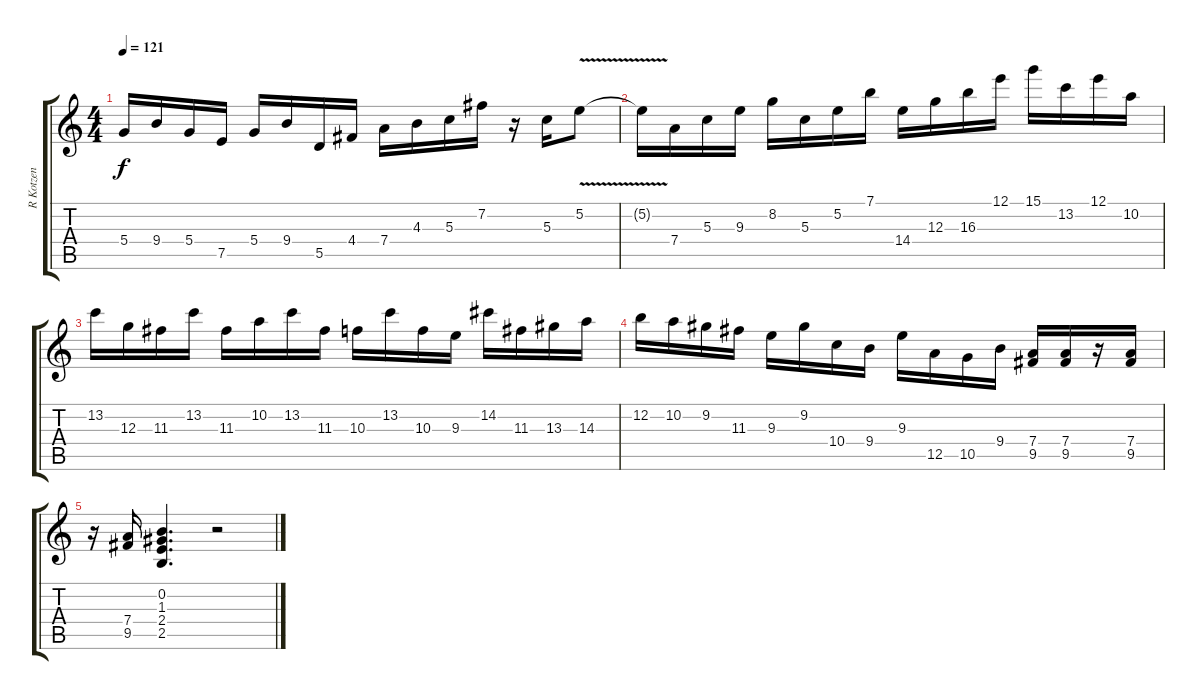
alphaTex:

\track ("R Kotzen" "R Kotzen") {instrument overdrivenguitar}
\staff {score tabs}
\tuning (E4 B3 G3 D3 A2 E2) {hide}
\ts (4 4)
\tempo 121
\clef g2
\ks c
5.4.16{dy f} 9.4.16 5.4.16 7.5.16 5.4.16 9.4.16 5.5.16 4.4.16 7.4.16 4.3.16 5.3.16 7.2.16 r.16 5.3.16 5.2{v}.8 |
5.2{t}.16 7.4.16 5.3.16 9.3.16 8.2.16 5.3.16 5.2.16 7.1.16 14.4.16 12.3.16 16.3.16 12.1.16 15.1.16 13.2.16 12.1.16 10.2.16 |
13.2.16 12.3.16 11.3.16 13.2.16 11.3.16 10.2.16 13.2.16 11.3.16 10.3.16 13.2.16 10.3.16 9.3.16 14.2.16 11.3.16 13.3.16 14.3.16 |
12.2.16 10.2.16 9.2.16 11.3.16 9.3.16 9.2.16 10.4.16 9.4.16 9.3.16 12.5.16 10.5.16 9.4.16 (7.4 9.5).16 (7.4 9.5).16 r.16 (7.4 9.5).16 |
r.16 (7.4 9.5).16 (0.2 1.3 2.4 2.5).4{d} r.2
